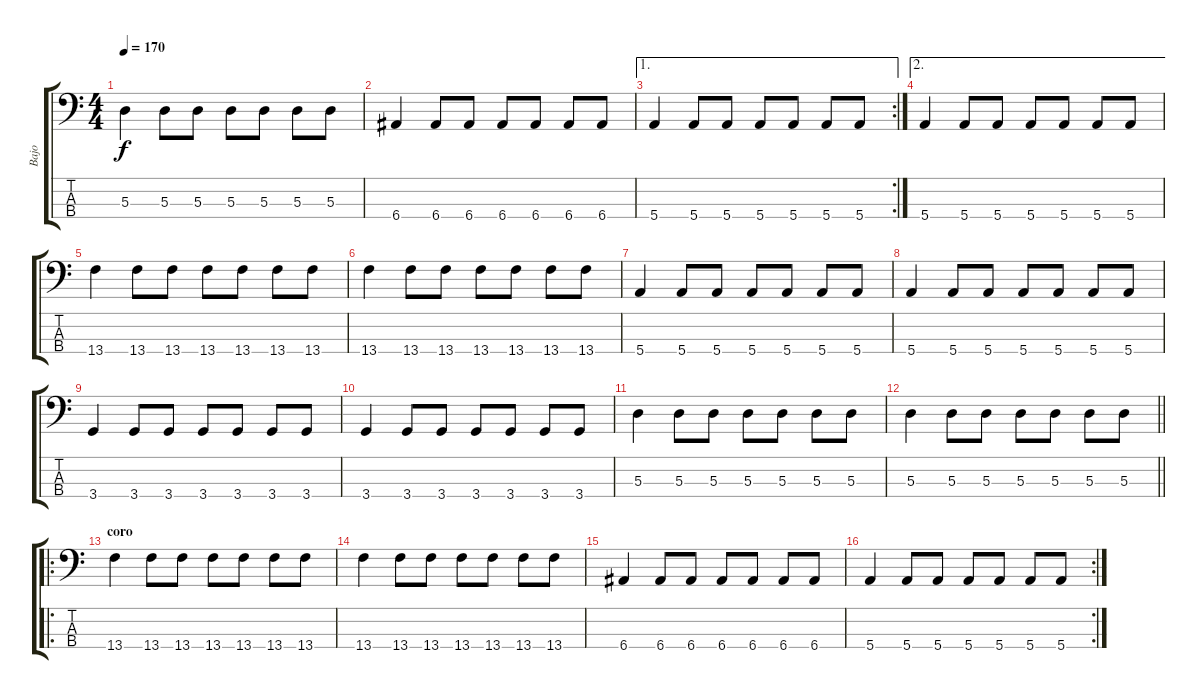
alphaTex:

\track ("Bajo" "Bajo") {instrument electricbassfinger}
\staff {score tabs}
\tuning (G2 D2 A1 E1) {hide}
\ts (4 4)
\tempo 170
\clef f4
\ks c
5.3.4{dy f} 5.3.8 5.3.8 5.3.8 5.3.8 5.3.8 5.3.8 |
6.4.4 6.4.8 6.4.8 6.4.8 6.4.8 6.4.8 6.4.8 |
\ae 1
\rc 2
5.4.4 5.4.8 5.4.8 5.4.8 5.4.8 5.4.8 5.4.8 |
\ae 2
5.4.4 5.4.8 5.4.8 5.4.8 5.4.8 5.4.8 5.4.8 |
13.4.4 13.4.8 13.4.8 13.4.8 13.4.8 13.4.8 13.4.8 |
13.4.4 13.4.8 13.4.8 13.4.8 13.4.8 13.4.8 13.4.8 |
5.4.4 5.4.8 5.4.8 5.4.8 5.4.8 5.4.8 5.4.8 |
5.4.4 5.4.8 5.4.8 5.4.8 5.4.8 5.4.8 5.4.8 |
3.4.4 3.4.8 3.4.8 3.4.8 3.4.8 3.4.8 3.4.8 |
3.4.4 3.4.8 3.4.8 3.4.8 3.4.8 3.4.8 3.4.8 |
5.3.4 5.3.8 5.3.8 5.3.8 5.3.8 5.3.8 5.3.8 |
\barLineRight lightlight
5.3.4 5.3.8 5.3.8 5.3.8 5.3.8 5.3.8 5.3.8 |
\ro
\section ("" "coro")
13.4.4 13.4.8 13.4.8 13.4.8 13.4.8 13.4.8 13.4.8 |
13.4.4 13.4.8 13.4.8 13.4.8 13.4.8 13.4.8 13.4.8 |
6.4.4 6.4.8 6.4.8 6.4.8 6.4.8 6.4.8 6.4.8 |
\rc 2
5.4.4 5.4.8 5.4.8 5.4.8 5.4.8 5.4.8 5.4.8
